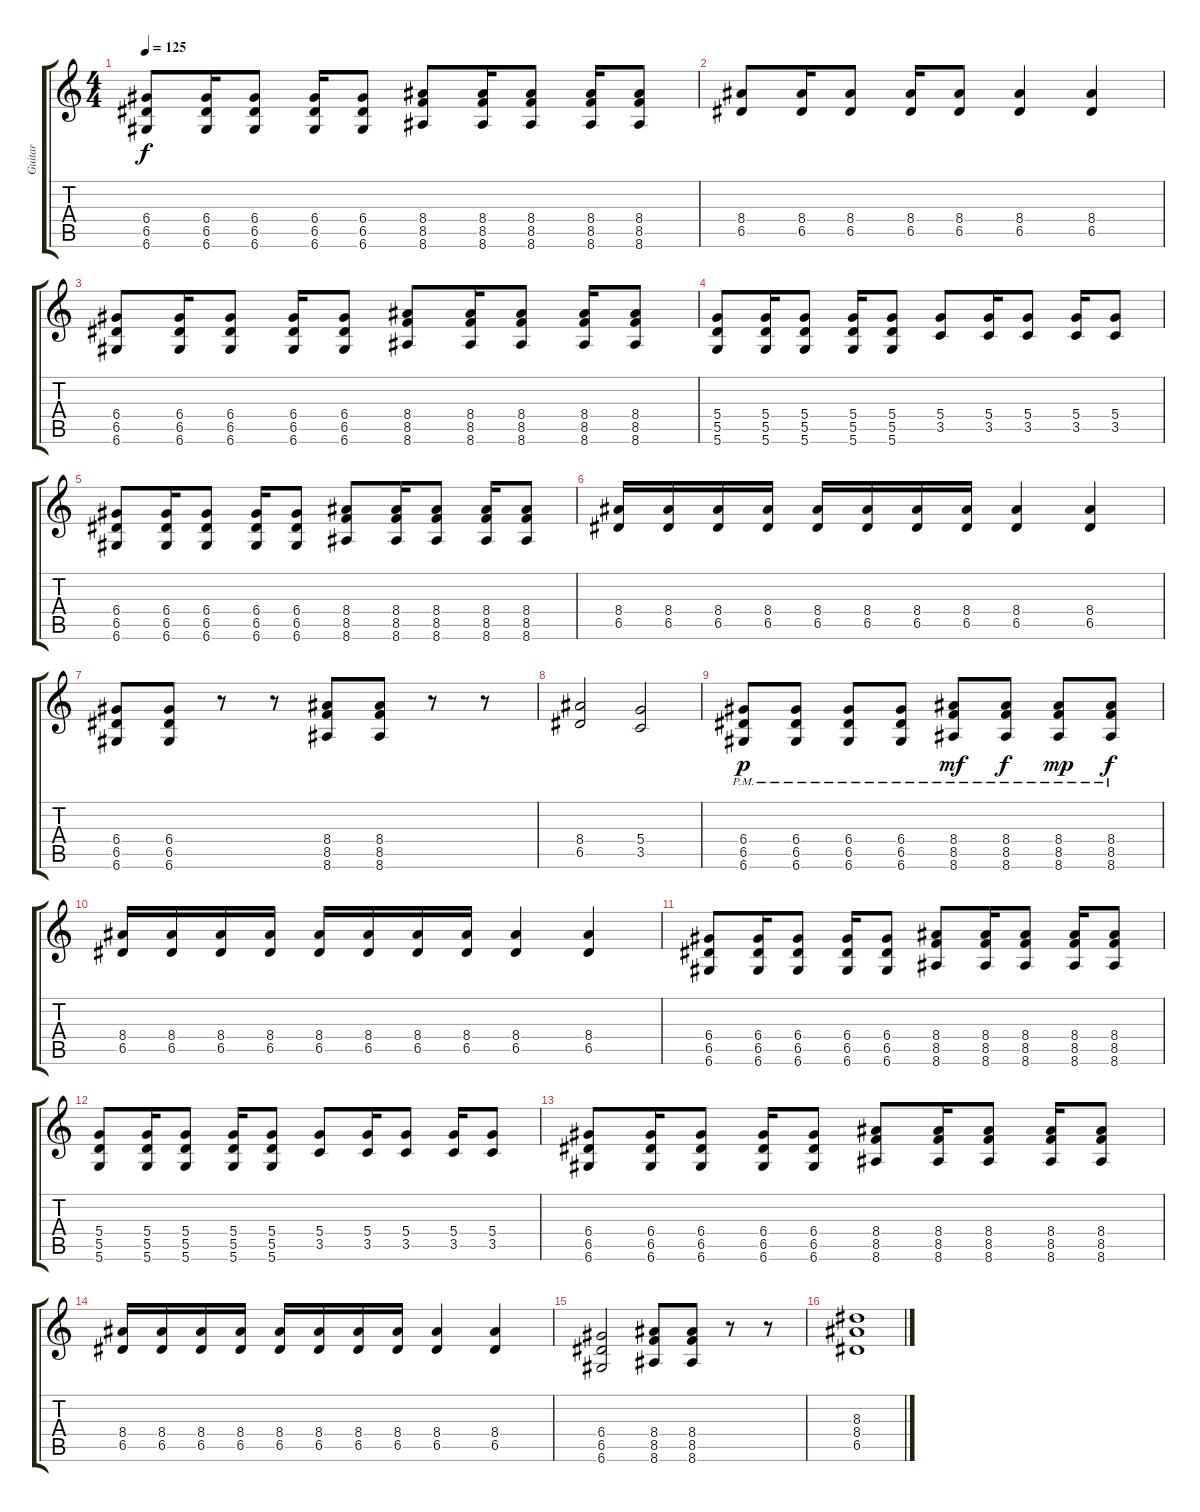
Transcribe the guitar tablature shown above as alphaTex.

\track ("Guitar" "Guitar") {instrument overdrivenguitar}
\staff {score tabs}
\tuning (E4 B3 G3 D3 A2 D2) {hide}
\ts (4 4)
\tempo 125
\clef g2
\ks c
(6.4 6.5 6.6).8{dy f} (6.4 6.5 6.6).16 (6.4 6.5 6.6).8 (6.4 6.5 6.6).16 (6.4 6.5 6.6).8 (8.4 8.5 8.6).8 (8.4 8.5 8.6).16 (8.4 8.5 8.6).8 (8.4 8.5 8.6).16 (8.4 8.5 8.6).8 |
(8.4 6.5).8 (8.4 6.5).16 (8.4 6.5).8 (8.4 6.5).16 (8.4 6.5).8 (8.4 6.5).4 (8.4 6.5).4 |
(6.4 6.5 6.6).8 (6.4 6.5 6.6).16 (6.4 6.5 6.6).8 (6.4 6.5 6.6).16 (6.4 6.5 6.6).8 (8.4 8.5 8.6).8 (8.4 8.5 8.6).16 (8.4 8.5 8.6).8 (8.4 8.5 8.6).16 (8.4 8.5 8.6).8 |
(5.4 5.5 5.6).8 (5.4 5.5 5.6).16 (5.4 5.5 5.6).8 (5.4 5.5 5.6).16 (5.4 5.5 5.6).8 (5.4 3.5).8 (5.4 3.5).16 (5.4 3.5).8 (5.4 3.5).16 (5.4 3.5).8 |
(6.4 6.5 6.6).8 (6.4 6.5 6.6).16 (6.4 6.5 6.6).8 (6.4 6.5 6.6).16 (6.4 6.5 6.6).8 (8.4 8.5 8.6).8 (8.4 8.5 8.6).16 (8.4 8.5 8.6).8 (8.4 8.5 8.6).16 (8.4 8.5 8.6).8 |
(8.4 6.5).16 (8.4 6.5).16 (8.4 6.5).16 (8.4 6.5).16 (8.4 6.5).16 (8.4 6.5).16 (8.4 6.5).16 (8.4 6.5).16 (8.4 6.5).4 (8.4 6.5).4 |
(6.4 6.5 6.6).8 (6.4 6.5 6.6).8 r.8 r.8 (8.4 8.5 8.6).8 (8.4 8.5 8.6).8 r.8 r.8 |
(8.4 6.5).2 (5.4 3.5).2 |
(6.4{pm} 6.5{pm} 6.6{pm}).8{dy p} (6.4{pm} 6.5{pm} 6.6{pm}).8 (6.4{pm} 6.5{pm} 6.6{pm}).8 (6.4{pm} 6.5{pm} 6.6{pm}).8 (8.4{pm} 8.5{pm} 8.6{pm}).8{dy mf} (8.4{pm} 8.5{pm} 8.6{pm}).8{dy f} (8.4{pm} 8.5{pm} 8.6{pm}).8{dy mp} (8.4{pm} 8.5{pm} 8.6{pm}).8{dy f} |
(8.4 6.5).16 (8.4 6.5).16 (8.4 6.5).16 (8.4 6.5).16 (8.4 6.5).16 (8.4 6.5).16 (8.4 6.5).16 (8.4 6.5).16 (8.4 6.5).4 (8.4 6.5).4 |
(6.4 6.5 6.6).8 (6.4 6.5 6.6).16 (6.4 6.5 6.6).8 (6.4 6.5 6.6).16 (6.4 6.5 6.6).8 (8.4 8.5 8.6).8 (8.4 8.5 8.6).16 (8.4 8.5 8.6).8 (8.4 8.5 8.6).16 (8.4 8.5 8.6).8 |
(5.4 5.5 5.6).8 (5.4 5.5 5.6).16 (5.4 5.5 5.6).8 (5.4 5.5 5.6).16 (5.4 5.5 5.6).8 (5.4 3.5).8 (5.4 3.5).16 (5.4 3.5).8 (5.4 3.5).16 (5.4 3.5).8 |
(6.4 6.5 6.6).8 (6.4 6.5 6.6).16 (6.4 6.5 6.6).8 (6.4 6.5 6.6).16 (6.4 6.5 6.6).8 (8.4 8.5 8.6).8 (8.4 8.5 8.6).16 (8.4 8.5 8.6).8 (8.4 8.5 8.6).16 (8.4 8.5 8.6).8 |
(8.4 6.5).16 (8.4 6.5).16 (8.4 6.5).16 (8.4 6.5).16 (8.4 6.5).16 (8.4 6.5).16 (8.4 6.5).16 (8.4 6.5).16 (8.4 6.5).4 (8.4 6.5).4 |
(6.4 6.5 6.6).2 (8.4 8.5 8.6).8 (8.4 8.5 8.6).8 r.8 r.8 |
(8.3 8.4 6.5).1
